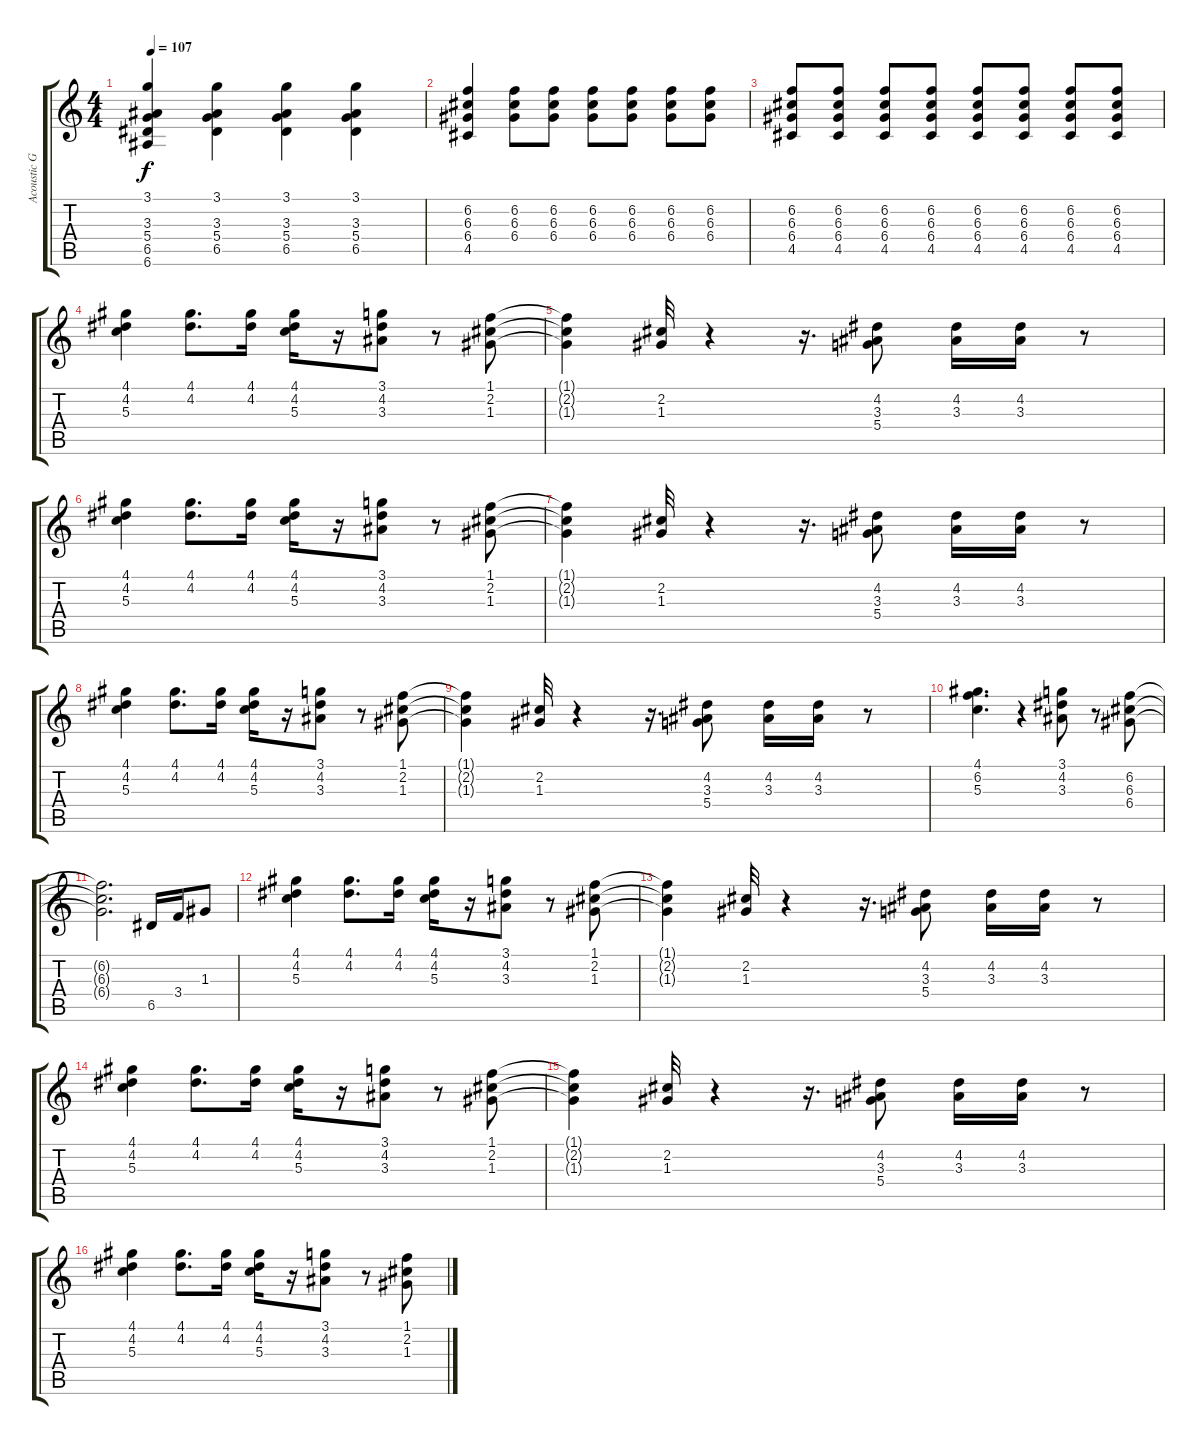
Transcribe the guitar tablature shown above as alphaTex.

\track ("Acoustic Guitar" "Acoustic G") {instrument acousticguitarsteel}
\staff {score tabs}
\tuning (E4 B3 G3 D3 A2 E2) {hide}
\ts (4 4)
\tempo 107
\clef g2
\ks c
(3.1 3.3 5.4 6.5 6.6).4{dy f volume 11} (3.1 3.3 5.4 6.5).4 (3.1 3.3 5.4 6.5).4 (3.1 3.3 5.4 6.5).4 |
(6.2 6.3 6.4 4.5).4 (6.2 6.3 6.4).8 (6.2 6.3 6.4).8 (6.2 6.3 6.4).8 (6.2 6.3 6.4).8 (6.2 6.3 6.4).8 (6.2 6.3 6.4).8 |
(6.2 6.3 6.4 4.5).8 (6.2 6.3 6.4 4.5).8 (6.2 6.3 6.4 4.5).8 (6.2 6.3 6.4 4.5).8 (6.2 6.3 6.4 4.5).8 (6.2 6.3 6.4 4.5).8 (6.2 6.3 6.4 4.5).8 (6.2 6.3 6.4 4.5).8 |
(4.1 4.2 5.3).4 (4.1 4.2).8{d} (4.1 4.2).16 (4.1 4.2 5.3).16 r.16 (3.1 4.2 3.3).8 r.8 (1.1 2.2 1.3).8 |
(1.1{t} 2.2{t} 1.3{t}).4 (2.2 1.3).32 r.4 r.16{d} (4.2 3.3 5.4).8 (4.2 3.3).16 (4.2 3.3).16 r.8 |
(4.1 4.2 5.3).4 (4.1 4.2).8{d} (4.1 4.2).16 (4.1 4.2 5.3).16 r.16 (3.1 4.2 3.3).8 r.8 (1.1 2.2 1.3).8 |
(1.1{t} 2.2{t} 1.3{t}).4 (2.2 1.3).32 r.4 r.16{d} (4.2 3.3 5.4).8 (4.2 3.3).16 (4.2 3.3).16 r.8 |
(4.1 4.2 5.3).4 (4.1 4.2).8{d} (4.1 4.2).16 (4.1 4.2 5.3).16 r.16 (3.1 4.2 3.3).8 r.8 (1.1 2.2 1.3).8 |
(1.1{t} 2.2{t} 1.3{t}).4 (2.2 1.3).32 r.4 r.16{d} (4.2 3.3 5.4).8 (4.2 3.3).16 (4.2 3.3).16 r.8 |
(4.1 6.2 5.3).4{d} r.4 (3.1 4.2 3.3).8 r.8 (6.2 6.3 6.4).8 |
(6.2{t} 6.3{t} 6.4{t}).2{d} 6.5.16 3.4.16 1.3.8 |
(4.1 4.2 5.3).4 (4.1 4.2).8{d} (4.1 4.2).16 (4.1 4.2 5.3).16 r.16 (3.1 4.2 3.3).8 r.8 (1.1 2.2 1.3).8 |
(1.1{t} 2.2{t} 1.3{t}).4 (2.2 1.3).32 r.4 r.16{d} (4.2 3.3 5.4).8 (4.2 3.3).16 (4.2 3.3).16 r.8 |
(4.1 4.2 5.3).4 (4.1 4.2).8{d} (4.1 4.2).16 (4.1 4.2 5.3).16 r.16 (3.1 4.2 3.3).8 r.8 (1.1 2.2 1.3).8 |
(1.1{t} 2.2{t} 1.3{t}).4 (2.2 1.3).32 r.4 r.16{d} (4.2 3.3 5.4).8 (4.2 3.3).16 (4.2 3.3).16 r.8 |
(4.1 4.2 5.3).4 (4.1 4.2).8{d} (4.1 4.2).16 (4.1 4.2 5.3).16 r.16 (3.1 4.2 3.3).8 r.8 (1.1 2.2 1.3).8
